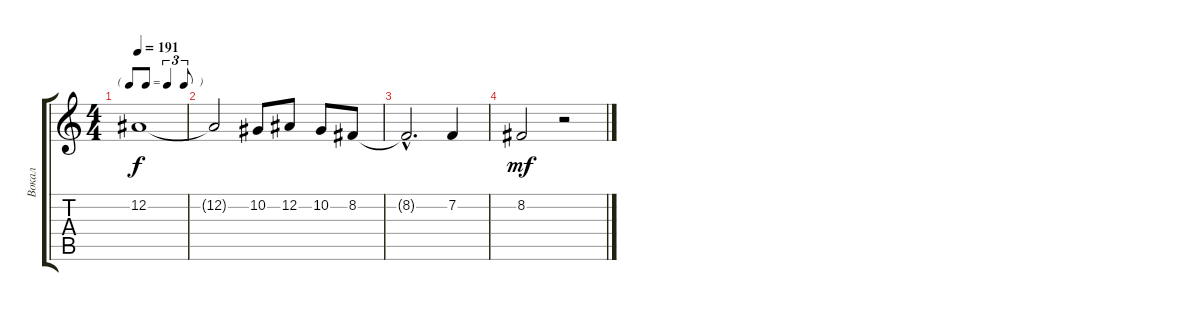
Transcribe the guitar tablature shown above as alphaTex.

\track ("Вокал" "Вокал") {instrument rockorgan}
\staff {score tabs}
\tuning (Eb4 Bb3 Gb3 Db3 Ab2 Eb2) {hide}
\ts (4 4)
\tf triplet8th
\tempo 191
\clef g2
\ks c
12.2.1{dy f} |
12.2{t}.2 10.2.8 12.2.8 10.2.8 8.2.8 |
8.2{hac t}.2{d} 7.2.4 |
8.2.2{dy mf} r.2
